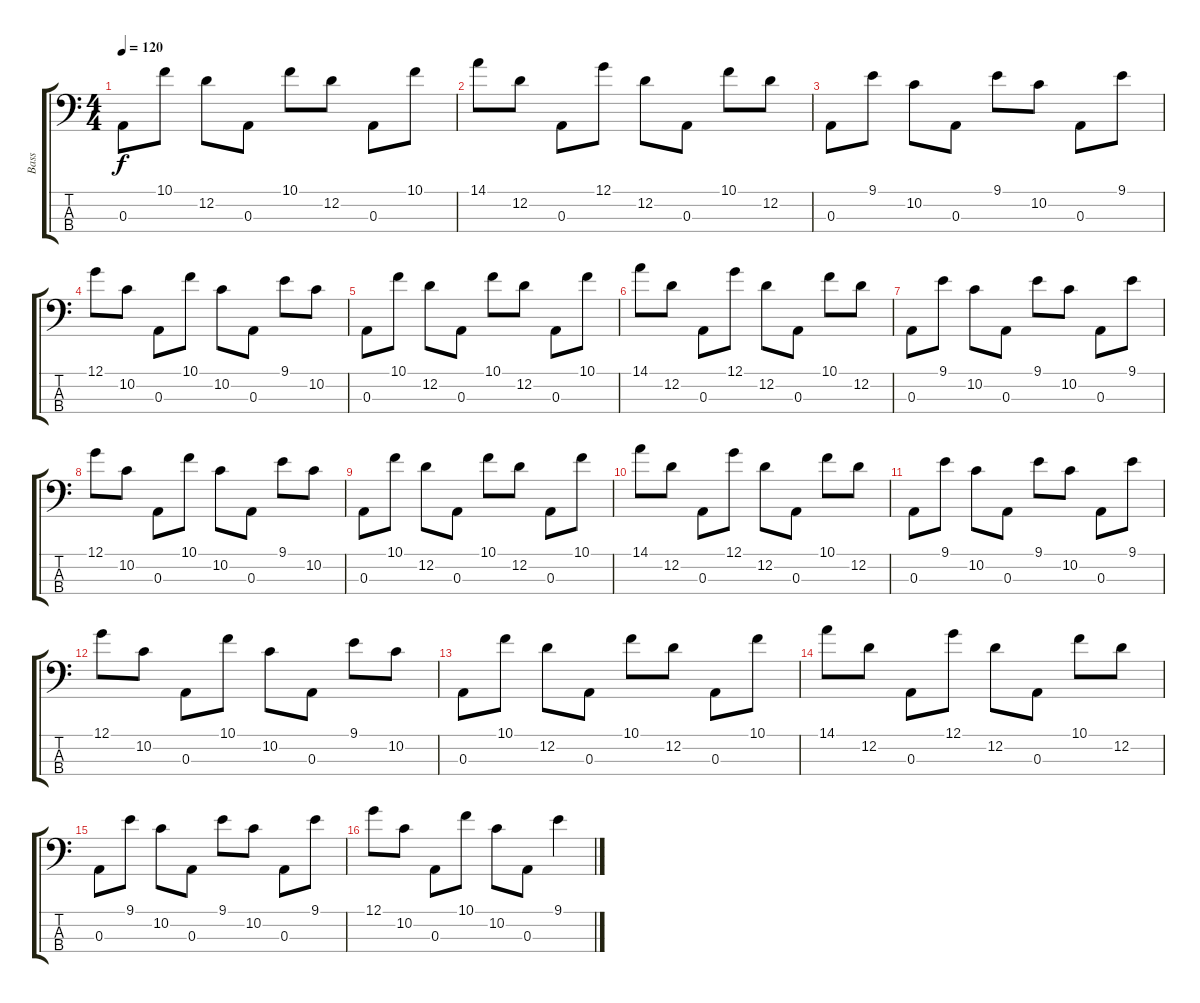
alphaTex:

\track ("Bass" "Bass") {instrument electricbassfinger}
\staff {score tabs}
\tuning (G2 D2 A1 E1) {hide}
\ts (4 4)
\tempo 120
\clef f4
\ks c
0.3.8{dy f} 10.1.8 12.2.8 0.3.8 10.1.8 12.2.8 0.3.8 10.1.8 |
14.1.8 12.2.8 0.3.8 12.1.8 12.2.8 0.3.8 10.1.8 12.2.8 |
0.3.8 9.1.8 10.2.8 0.3.8 9.1.8 10.2.8 0.3.8 9.1.8 |
12.1.8 10.2.8 0.3.8 10.1.8 10.2.8 0.3.8 9.1.8 10.2.8 |
0.3.8 10.1.8 12.2.8 0.3.8 10.1.8 12.2.8 0.3.8 10.1.8 |
14.1.8 12.2.8 0.3.8 12.1.8 12.2.8 0.3.8 10.1.8 12.2.8 |
0.3.8 9.1.8 10.2.8 0.3.8 9.1.8 10.2.8 0.3.8 9.1.8 |
12.1.8 10.2.8 0.3.8 10.1.8 10.2.8 0.3.8 9.1.8 10.2.8 |
0.3.8 10.1.8 12.2.8 0.3.8 10.1.8 12.2.8 0.3.8 10.1.8 |
14.1.8 12.2.8 0.3.8 12.1.8 12.2.8 0.3.8 10.1.8 12.2.8 |
0.3.8 9.1.8 10.2.8 0.3.8 9.1.8 10.2.8 0.3.8 9.1.8 |
12.1.8 10.2.8 0.3.8 10.1.8 10.2.8 0.3.8 9.1.8 10.2.8 |
0.3.8 10.1.8 12.2.8 0.3.8 10.1.8 12.2.8 0.3.8 10.1.8 |
14.1.8 12.2.8 0.3.8 12.1.8 12.2.8 0.3.8 10.1.8 12.2.8 |
0.3.8 9.1.8 10.2.8 0.3.8 9.1.8 10.2.8 0.3.8 9.1.8 |
12.1.8 10.2.8 0.3.8 10.1.8 10.2.8 0.3.8 9.1.4
